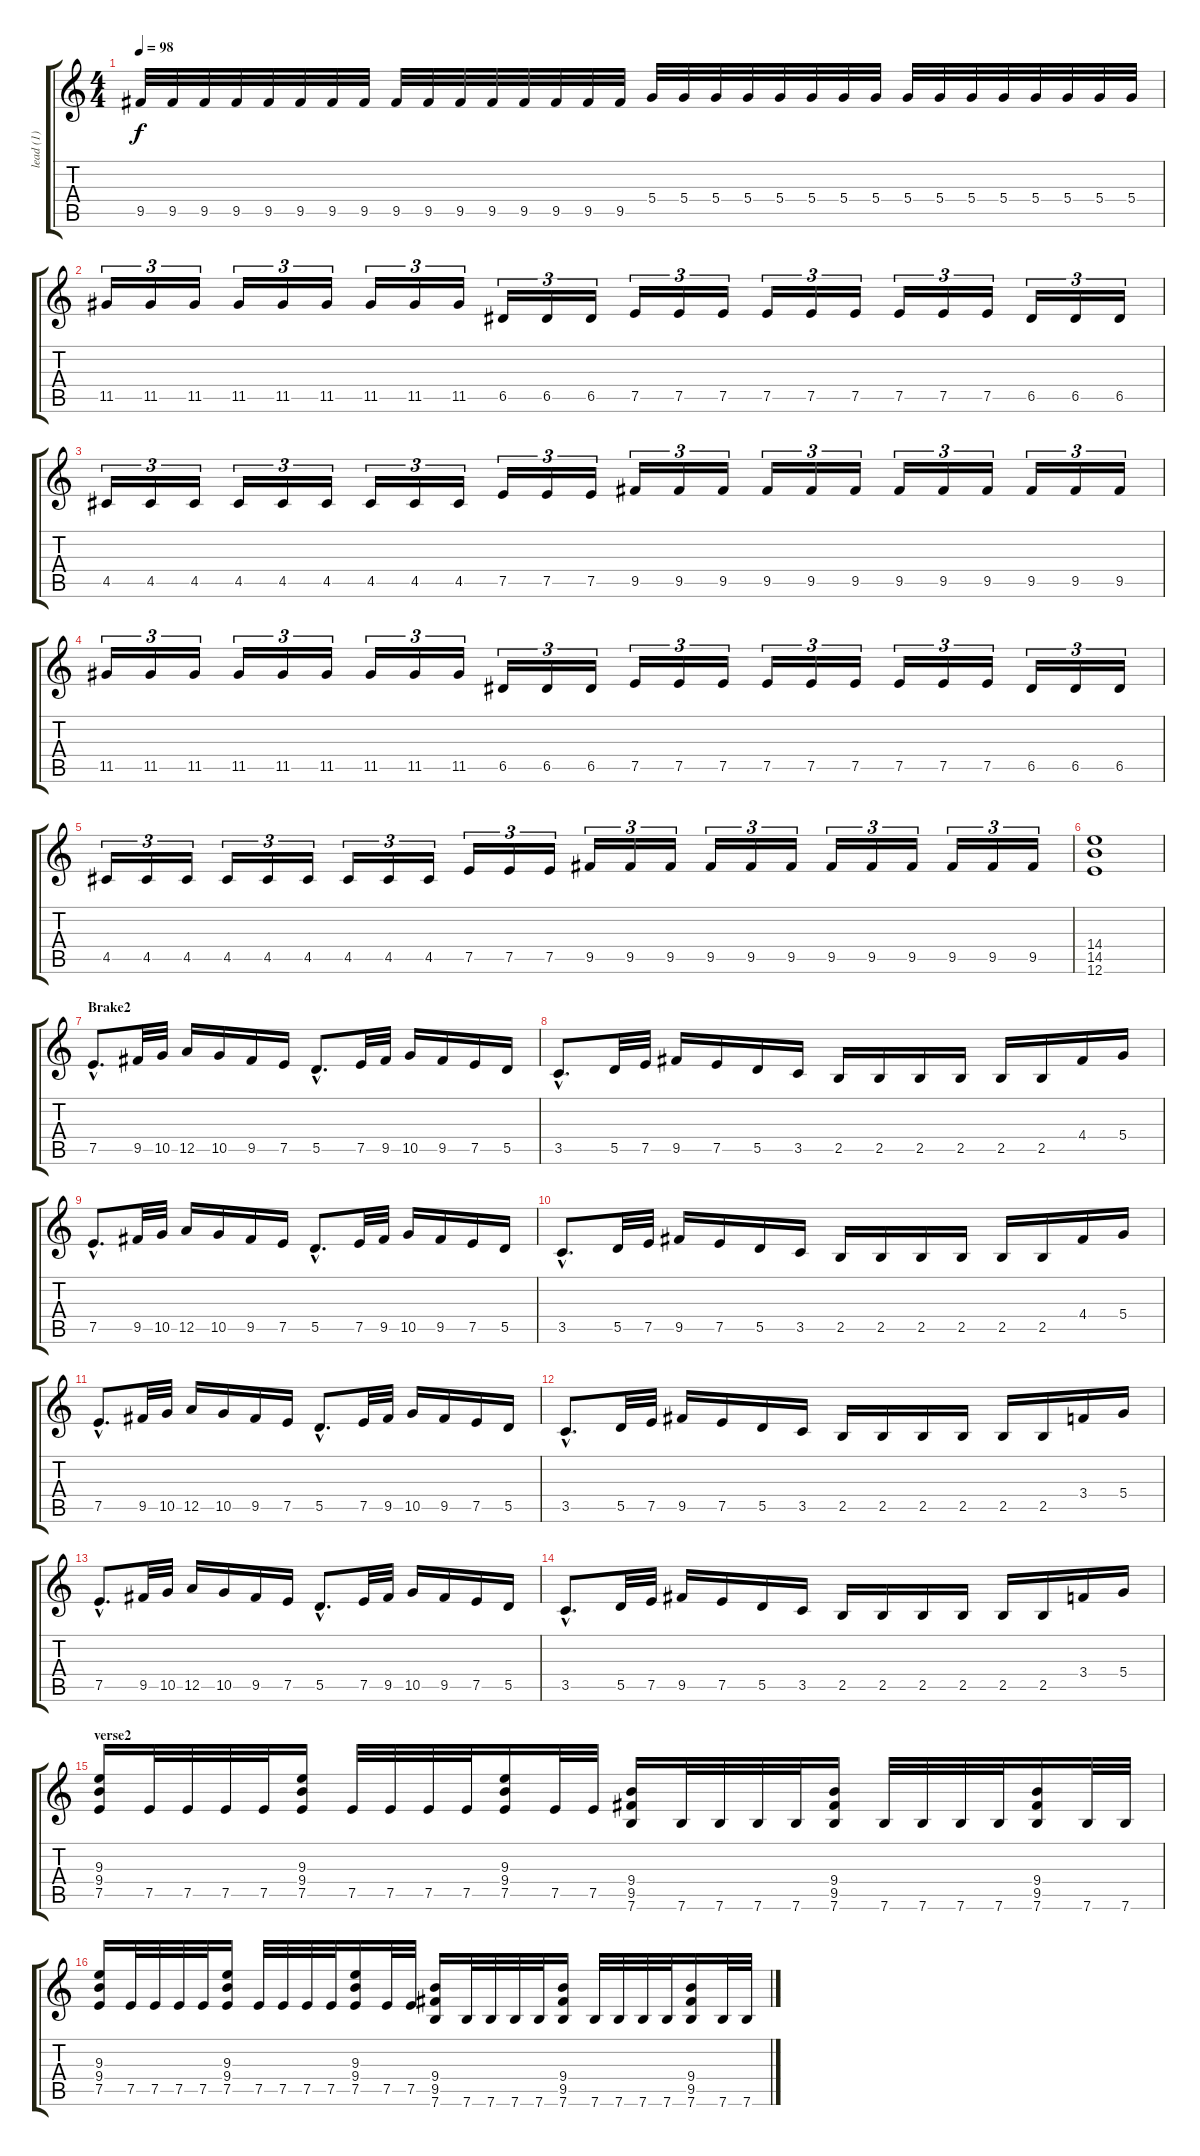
\track ("lead (1)" "lead (1)") {instrument distortionguitar}
\staff {score tabs}
\tuning (E4 B3 G3 D3 A2 E2) {hide}
\ts (4 4)
\tempo 98
\clef g2
\ks c
9.5.32{dy f} 9.5.32 9.5.32 9.5.32 9.5.32 9.5.32 9.5.32 9.5.32 9.5.32 9.5.32 9.5.32 9.5.32 9.5.32 9.5.32 9.5.32 9.5.32 5.4.32 5.4.32 5.4.32 5.4.32 5.4.32 5.4.32 5.4.32 5.4.32 5.4.32 5.4.32 5.4.32 5.4.32 5.4.32 5.4.32 5.4.32 5.4.32 |
11.5.16{tu (3 2)} 11.5.16{tu (3 2)} 11.5.16{tu (3 2)} 11.5.16{tu (3 2)} 11.5.16{tu (3 2)} 11.5.16{tu (3 2)} 11.5.16{tu (3 2)} 11.5.16{tu (3 2)} 11.5.16{tu (3 2)} 6.5.16{tu (3 2)} 6.5.16{tu (3 2)} 6.5.16{tu (3 2)} 7.5.16{tu (3 2)} 7.5.16{tu (3 2)} 7.5.16{tu (3 2)} 7.5.16{tu (3 2)} 7.5.16{tu (3 2)} 7.5.16{tu (3 2)} 7.5.16{tu (3 2)} 7.5.16{tu (3 2)} 7.5.16{tu (3 2)} 6.5.16{tu (3 2)} 6.5.16{tu (3 2)} 6.5.16{tu (3 2)} |
4.5.16{tu (3 2)} 4.5.16{tu (3 2)} 4.5.16{tu (3 2)} 4.5.16{tu (3 2)} 4.5.16{tu (3 2)} 4.5.16{tu (3 2)} 4.5.16{tu (3 2)} 4.5.16{tu (3 2)} 4.5.16{tu (3 2)} 7.5.16{tu (3 2)} 7.5.16{tu (3 2)} 7.5.16{tu (3 2)} 9.5.16{tu (3 2)} 9.5.16{tu (3 2)} 9.5.16{tu (3 2)} 9.5.16{tu (3 2)} 9.5.16{tu (3 2)} 9.5.16{tu (3 2)} 9.5.16{tu (3 2)} 9.5.16{tu (3 2)} 9.5.16{tu (3 2)} 9.5.16{tu (3 2)} 9.5.16{tu (3 2)} 9.5.16{tu (3 2)} |
11.5.16{tu (3 2)} 11.5.16{tu (3 2)} 11.5.16{tu (3 2)} 11.5.16{tu (3 2)} 11.5.16{tu (3 2)} 11.5.16{tu (3 2)} 11.5.16{tu (3 2)} 11.5.16{tu (3 2)} 11.5.16{tu (3 2)} 6.5.16{tu (3 2)} 6.5.16{tu (3 2)} 6.5.16{tu (3 2)} 7.5.16{tu (3 2)} 7.5.16{tu (3 2)} 7.5.16{tu (3 2)} 7.5.16{tu (3 2)} 7.5.16{tu (3 2)} 7.5.16{tu (3 2)} 7.5.16{tu (3 2)} 7.5.16{tu (3 2)} 7.5.16{tu (3 2)} 6.5.16{tu (3 2)} 6.5.16{tu (3 2)} 6.5.16{tu (3 2)} |
4.5.16{tu (3 2)} 4.5.16{tu (3 2)} 4.5.16{tu (3 2)} 4.5.16{tu (3 2)} 4.5.16{tu (3 2)} 4.5.16{tu (3 2)} 4.5.16{tu (3 2)} 4.5.16{tu (3 2)} 4.5.16{tu (3 2)} 7.5.16{tu (3 2)} 7.5.16{tu (3 2)} 7.5.16{tu (3 2)} 9.5.16{tu (3 2)} 9.5.16{tu (3 2)} 9.5.16{tu (3 2)} 9.5.16{tu (3 2)} 9.5.16{tu (3 2)} 9.5.16{tu (3 2)} 9.5.16{tu (3 2)} 9.5.16{tu (3 2)} 9.5.16{tu (3 2)} 9.5.16{tu (3 2)} 9.5.16{tu (3 2)} 9.5.16{tu (3 2)} |
(14.4 14.5 12.6).1 |
\section ("" "Brake2")
7.5{hac}.8{d} 9.5.32 10.5.32 12.5.16 10.5.16 9.5.16 7.5.16 5.5{hac}.8{d} 7.5.32 9.5.32 10.5.16 9.5.16 7.5.16 5.5.16 |
3.5{hac}.8{d} 5.5.32 7.5.32 9.5.16 7.5.16 5.5.16 3.5.16 2.5.16 2.5.16 2.5.16 2.5.16 2.5.16 2.5.16 4.4.16 5.4.16 |
7.5{hac}.8{d} 9.5.32 10.5.32 12.5.16 10.5.16 9.5.16 7.5.16 5.5{hac}.8{d} 7.5.32 9.5.32 10.5.16 9.5.16 7.5.16 5.5.16 |
3.5{hac}.8{d} 5.5.32 7.5.32 9.5.16 7.5.16 5.5.16 3.5.16 2.5.16 2.5.16 2.5.16 2.5.16 2.5.16 2.5.16 4.4.16 5.4.16 |
7.5{hac}.8{d} 9.5.32 10.5.32 12.5.16 10.5.16 9.5.16 7.5.16 5.5{hac}.8{d} 7.5.32 9.5.32 10.5.16 9.5.16 7.5.16 5.5.16 |
3.5{hac}.8{d} 5.5.32 7.5.32 9.5.16 7.5.16 5.5.16 3.5.16 2.5.16 2.5.16 2.5.16 2.5.16 2.5.16 2.5.16 3.4.16 5.4.16 |
7.5{hac}.8{d} 9.5.32 10.5.32 12.5.16 10.5.16 9.5.16 7.5.16 5.5{hac}.8{d} 7.5.32 9.5.32 10.5.16 9.5.16 7.5.16 5.5.16 |
3.5{hac}.8{d} 5.5.32 7.5.32 9.5.16 7.5.16 5.5.16 3.5.16 2.5.16 2.5.16 2.5.16 2.5.16 2.5.16 2.5.16 3.4.16 5.4.16 |
\section ("" "verse2")
(9.3 9.4 7.5).16 7.5.32 7.5.32 7.5.32 7.5.32 (9.3 9.4 7.5).16 7.5.32 7.5.32 7.5.32 7.5.32 (9.3 9.4 7.5).16 7.5.32 7.5.32 (9.4 9.5 7.6).16 7.6.32 7.6.32 7.6.32 7.6.32 (9.4 9.5 7.6).16 7.6.32 7.6.32 7.6.32 7.6.32 (9.4 9.5 7.6).16 7.6.32 7.6.32 |
(9.3 9.4 7.5).16 7.5.32 7.5.32 7.5.32 7.5.32 (9.3 9.4 7.5).16 7.5.32 7.5.32 7.5.32 7.5.32 (9.3 9.4 7.5).16 7.5.32 7.5.32 (9.4 9.5 7.6).16 7.6.32 7.6.32 7.6.32 7.6.32 (9.4 9.5 7.6).16 7.6.32 7.6.32 7.6.32 7.6.32 (9.4 9.5 7.6).16 7.6.32 7.6.32
